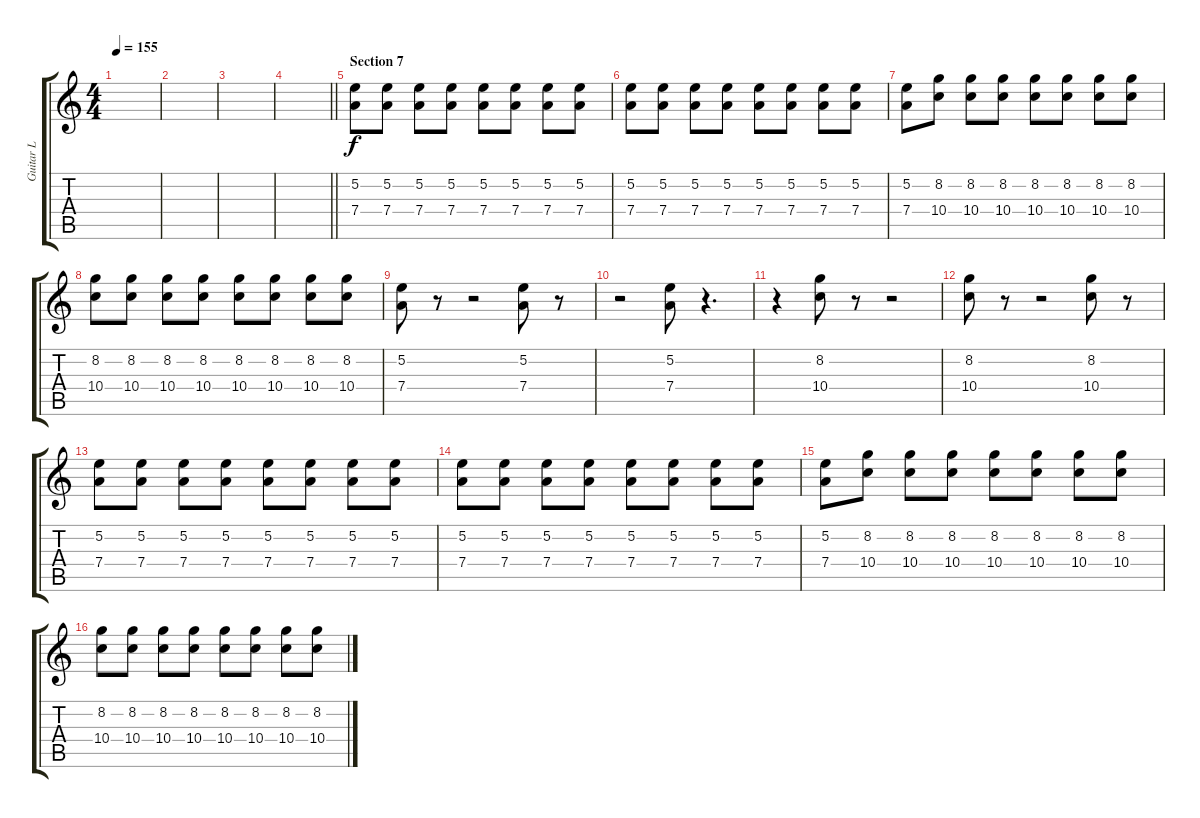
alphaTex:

\track ("Guitar L" "Guitar L") {instrument electricguitarjazz}
\staff {score tabs}
\tuning (E4 B3 G3 D3 A2 D2) {hide}
\ts (4 4)
\tempo 155
\clef g2
\ks c
|
|
|
\barLineRight lightlight
|
\section ("" "Section 7")
(5.2 7.4).8 (5.2 7.4).8 (5.2 7.4).8 (5.2 7.4).8 (5.2 7.4).8 (5.2 7.4).8 (5.2 7.4).8 (5.2 7.4).8 |
(5.2 7.4).8 (5.2 7.4).8 (5.2 7.4).8 (5.2 7.4).8 (5.2 7.4).8 (5.2 7.4).8 (5.2 7.4).8 (5.2 7.4).8 |
(5.2 7.4).8 (8.2 10.4).8 (8.2 10.4).8 (8.2 10.4).8 (8.2 10.4).8 (8.2 10.4).8 (8.2 10.4).8 (8.2 10.4).8 |
(8.2 10.4).8 (8.2 10.4).8 (8.2 10.4).8 (8.2 10.4).8 (8.2 10.4).8 (8.2 10.4).8 (8.2 10.4).8 (8.2 10.4).8 |
(5.2 7.4).8 r.8 r.2 (5.2 7.4).8 r.8 |
r.2 (5.2 7.4).8 r.4{d} |
r.4 (8.2 10.4).8 r.8 r.2 |
(8.2 10.4).8 r.8 r.2 (8.2 10.4).8 r.8 |
(5.2 7.4).8 (5.2 7.4).8 (5.2 7.4).8 (5.2 7.4).8 (5.2 7.4).8 (5.2 7.4).8 (5.2 7.4).8 (5.2 7.4).8 |
(5.2 7.4).8 (5.2 7.4).8 (5.2 7.4).8 (5.2 7.4).8 (5.2 7.4).8 (5.2 7.4).8 (5.2 7.4).8 (5.2 7.4).8 |
(5.2 7.4).8 (8.2 10.4).8 (8.2 10.4).8 (8.2 10.4).8 (8.2 10.4).8 (8.2 10.4).8 (8.2 10.4).8 (8.2 10.4).8 |
(8.2 10.4).8 (8.2 10.4).8 (8.2 10.4).8 (8.2 10.4).8 (8.2 10.4).8 (8.2 10.4).8 (8.2 10.4).8 (8.2 10.4).8
